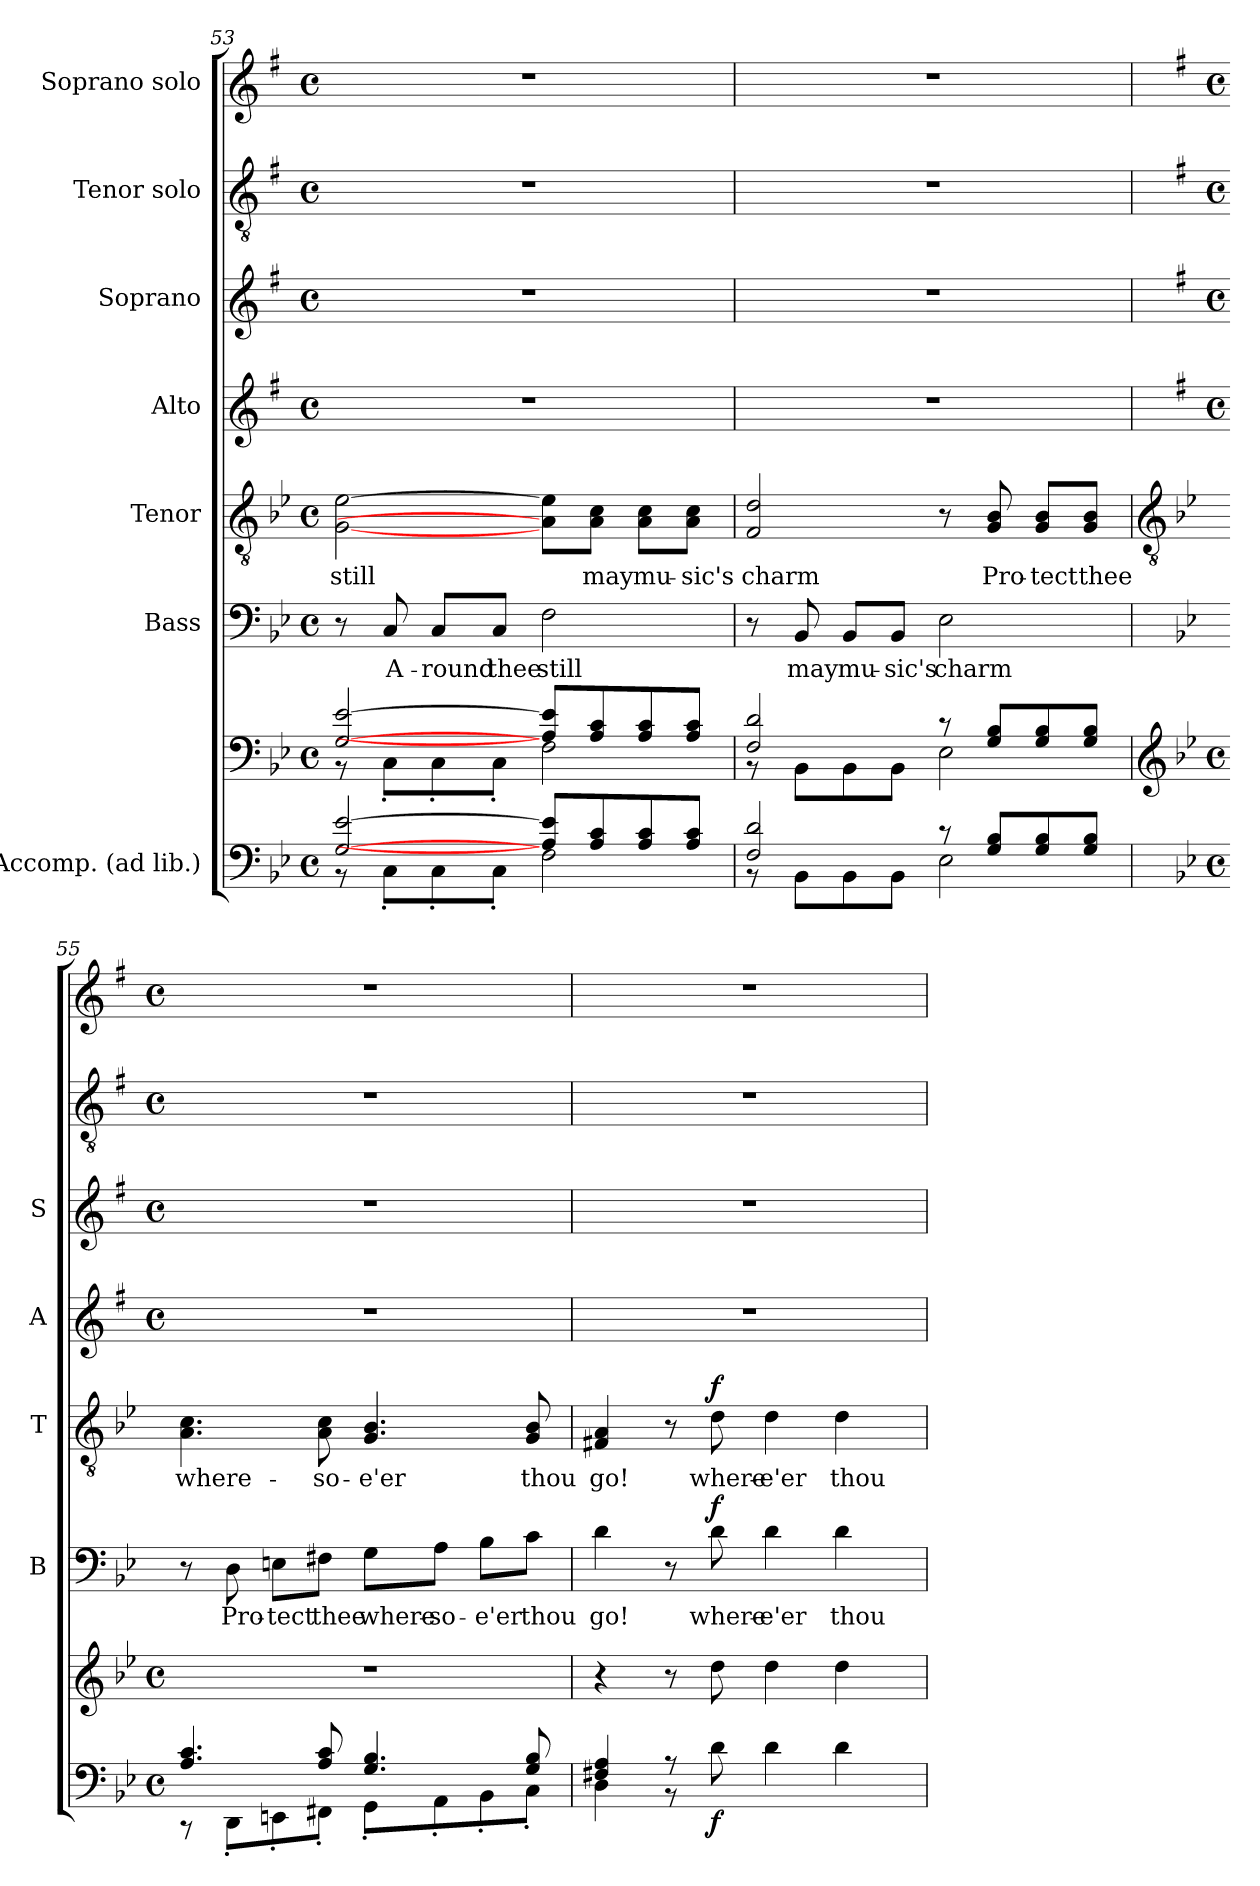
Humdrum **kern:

**kern	**kern	**dynam	**kern	**text	**dynam	**kern	**text	**dynam	**kern	**kern	**kern	**kern
*part7	*part7	*part7	*part6	*part6	*part6	*part5	*part5	*part5	*part4	*part3	*part2	*part1
*staff8	*staff7	*staff7/8	*staff6	*staff6	*staff6	*staff5	*staff5	*staff5	*staff4	*staff3	*staff2	*staff1
*I"Accomp. (ad lib.)	*	*	*I"Bass	*	*	*I"Tenor	*	*	*I"Alto	*I"Soprano	*I"Tenor solo	*I"Soprano solo
*	*	*	*I'B	*	*	*I'T	*	*	*I'A	*I'S	*	*
*clefF4	*clefF4	*	*clefF4	*	*	*clefGv2	*	*	*clefG2	*clefG2	*clefGv2	*clefG2
*k[b-e-]	*k[b-e-]	*	*k[b-e-]	*	*	*k[b-e-]	*	*	*k[f#]	*k[f#]	*k[f#]	*k[f#]
*B-:	*B-:	*	*B-:	*	*	*B-:	*	*	*G:	*G:	*G:	*G:
*M4/4	*M4/4	*	*M4/4	*	*	*M4/4	*	*	*M4/4	*M4/4	*M4/4	*M4/4
*met(c)	*met(c)	*	*met(c)	*	*	*met(c)	*	*	*met(c)	*met(c)	*met(c)	*met(c)
=53	=53	=53	=53	=53	=53	=53	=53	=53	=53	=53	=53	=53
*^	*^	*	*	*	*	*	*	*	*	*	*	*
!	!	!	!	!	!	!	!	!	!LO:LY:b	!	!	!	!	!
[2G/ [2e-/	8r	[2G/ [2e-/	8r	.	8r	.	.	[2G [2e-	still	.	1r	1r	1r	1r
!	!	!	!	!	!	!LO:LY:b	!	!	!	!	!	!	!	!
.	8C'\L	.	8C'\L	.	8C	A-	.	.	.	.	.	.	.	.
!	!	!	!	!	!	!LO:LY:b	!	!	!	!	!	!	!	!
.	8C'\	.	8C'\	.	8C/L	-round	.	.	.	.	.	.	.	.
!	!	!	!	!	!	!LO:LY:b	!	!	!	!	!	!	!	!
.	8C'\J	.	8C'\J	.	8C/J	thee	.	.	.	.	.	.	.	.
!	!	!	!	!	!	!LO:LY:b	!	!	!	!	!	!	!	!
8A/] 8e-/]L	2F\	8A/] 8e-/]L	2F\	.	2F	still	.	8A]\ 8e-]\L	.	.	.	.	.	.
!	!	!	!	!	!	!	!	!	!LO:LY:b	!	!	!	!	!
8A/ 8c/	.	8A/ 8c/	.	.	.	.	.	8A\ 8c\J	may	.	.	.	.	.
!	!	!	!	!	!	!	!	!	!LO:LY:b	!	!	!	!	!
8A/ 8c/	.	8A/ 8c/	.	.	.	.	.	8A\ 8c\L	mu-	.	.	.	.	.
!	!	!	!	!	!	!	!	!	!LO:LY:b	!	!	!	!	!
8A/ 8c/J	.	8A/ 8c/J	.	.	.	.	.	8A\ 8c\J	-sic's	.	.	.	.	.
=54	=54	=54	=54	=54	=54	=54	=54	=54	=54	=54	=54	=54	=54	=54
!	!	!	!	!	!	!	!	!	!LO:LY:b	!	!	!	!	!
2F/ 2d/	8r	2F/ 2d/	8r	.	8r	.	.	2F 2d	charm	.	1r	1r	1r	1r
!	!	!	!	!	!	!LO:LY:b	!	!	!	!	!	!	!	!
.	8BB-\L	.	8BB-\L	.	8BB-	may	.	.	.	.	.	.	.	.
!	!	!	!	!	!	!LO:LY:b	!	!	!	!	!	!	!	!
.	8BB-\	.	8BB-\	.	8BB-/L	mu-	.	.	.	.	.	.	.	.
!	!	!	!	!	!	!LO:LY:b	!	!	!	!	!	!	!	!
.	8BB-\J	.	8BB-\J	.	8BB-/J	-sic's	.	.	.	.	.	.	.	.
!	!	!	!	!	!	!LO:LY:b	!	!	!	!	!	!	!	!
8r	2E-\	8r	2E-\	.	2E-	charm	.	8r	.	.	.	.	.	.
!	!	!	!	!	!	!	!	!	!LO:LY:b	!	!	!	!	!
8G/ 8B-/L	.	8G/ 8B-/L	.	.	.	.	.	8G 8B-	Pro-	.	.	.	.	.
!	!	!	!	!	!	!	!	!	!LO:LY:b	!	!	!	!	!
8G/ 8B-/	.	8G/ 8B-/	.	.	.	.	.	8G/ 8B-/L	-tect	.	.	.	.	.
!	!	!	!	!	!	!	!	!	!LO:LY:b	!	!	!	!	!
8G/ 8B-/J	.	8G/ 8B-/J	.	.	.	.	.	8G/ 8B-/J	thee	.	.	.	.	.
*	*	*v	*v	*	*	*	*	*	*	*	*	*	*	*
!!LO:LB:g=z
=55	=55	=55	=55	=55	=55	=55	=55	=55	=55	=55	=55	=55	=55
*	*	*clefG2	*	*	*	*	*clefGv2	*	*	*	*	*	*
*k[b-e-]	*	*k[b-e-]	*	*	*	*	*	*	*	*	*	*	*
*B-:	*	*B-:	*	*	*	*	*	*	*	*	*	*	*
*M4/4	*	*M4/4	*	*	*	*	*	*	*	*M4/4	*M4/4	*M4/4	*M4/4
*met(c)	*	*met(c)	*	*	*	*	*	*	*	*met(c)	*met(c)	*met(c)	*met(c)
!	!	!	!	!	!	!	!	!LO:LY:b	!	!	!	!	!
4.A/ 4.c/	8r	1r	.	8r	.	.	4.A 4.c	where-	.	1r	1r	1r	1r
!	!	!	!	!	!LO:LY:b	!	!	!	!	!	!	!	!
.	8DD'\L	.	.	8D	Pro-	.	.	.	.	.	.	.	.
!	!	!	!	!	!LO:LY:b	!	!	!	!	!	!	!	!
.	8EEn'\	.	.	8En\L	-tect	.	.	.	.	.	.	.	.
!	!	!	!	!	!LO:LY:b	!	!	!LO:LY:b	!	!	!	!	!
8A/ 8c/	8FF#X'\J	.	.	8F#X\J	thee	.	8A 8c	-so-	.	.	.	.	.
!	!	!	!	!	!LO:LY:b	!	!	!LO:LY:b	!	!	!	!	!
4.G/ 4.B-/	8GG'\L	.	.	8G\L	where-	.	4.G 4.B-	-e'er	.	.	.	.	.
!	!	!	!	!	!LO:LY:b	!	!	!	!	!	!	!	!
.	8AA'\	.	.	8A\J	-so-	.	.	.	.	.	.	.	.
!	!	!	!	!	!LO:LY:b	!	!	!	!	!	!	!	!
.	8BB-'\	.	.	8B-\L	-e'er	.	.	.	.	.	.	.	.
!	!	!	!	!	!LO:LY:b	!	!	!LO:LY:b	!	!	!	!	!
8G/ 8B-/	8C'\J	.	.	8c\J	thou	.	8G 8B-	thou	.	.	.	.	.
=56	=56	=56	=56	=56	=56	=56	=56	=56	=56	=56	=56	=56	=56
!	!	!	!	!	!LO:LY:b	!	!	!LO:LY:b	!	!	!	!	!
4F#X/ 4A/	4D\	4r	.	4d	go!	.	4F#X 4A	go!	.	1r	1r	1r	1r
8r	8r	8r	.	8r	.	.	8r	.	.	.	.	.	.
!	!	!	!LO:DY:b=2	!	!LO:LY:b	!LO:DY:b	!	!LO:LY:b	!LO:DY:b	!	!	!	!
2ryy	8d\	8dd	f	8d	where-	f	8d	where-	f	.	.	.	.
!	!	!	!	!	!LO:LY:b	!	!	!LO:LY:b	!	!	!	!	!
.	4d\	4dd	.	4d	-e'er	.	4d	-e'er	.	.	.	.	.
!	!	!	!	!	!LO:LY:b	!	!	!LO:LY:b	!	!	!	!	!
.	4d\	4dd	.	4d	thou	.	4d	thou	.	.	.	.	.
8ryy	.	.	.	.	.	.	.	.	.	.	.	.	.
*v	*v	*	*	*	*	*	*	*	*	*	*	*	*
=	=	=	=	=	=	=	=	=	=	=	=	=
*-	*-	*-	*-	*-	*-	*-	*-	*-	*-	*-	*-	*-
